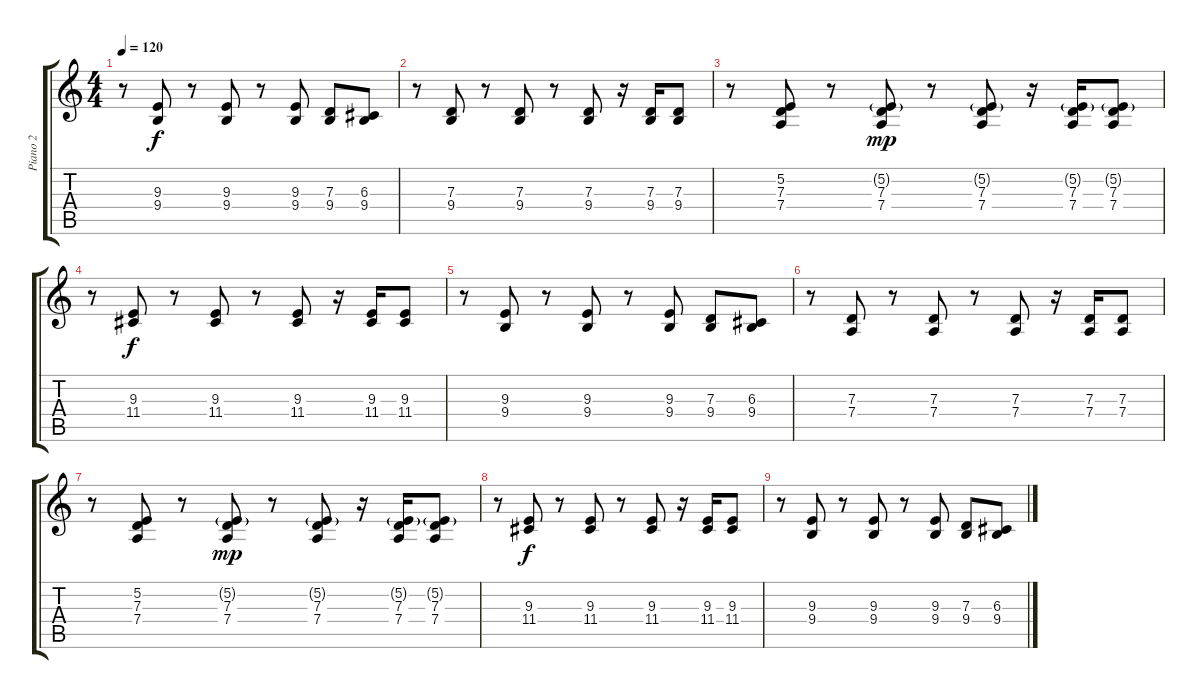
\track ("Piano 2" "Piano 2") {instrument electricpiano2}
\staff {score tabs}
\tuning (E4 B3 G3 D3 A2 E2) {hide}
\ts (4 4)
\tempo 120
\clef g2
\ks c
r.8{dy f} (9.3 9.4).8 r.8 (9.3 9.4).8 r.8 (9.3 9.4).8 (7.3 9.4).8 (6.3 9.4).8 |
r.8 (7.3 9.4).8 r.8 (7.3 9.4).8 r.8 (7.3 9.4).8 r.16 (7.3 9.4).16 (7.3 9.4).8 |
r.8 (5.2 7.3 7.4).8 r.8 (5.2{g} 7.3 7.4).8{dy mp} r.8 (5.2{g} 7.3 7.4).8 r.16 (5.2{g} 7.3 7.4).16 (5.2{g} 7.3 7.4).8 |
r.8 (9.3 11.4).8{dy f} r.8 (9.3 11.4).8 r.8 (9.3 11.4).8 r.16 (9.3 11.4).16 (9.3 11.4).8 |
r.8 (9.3 9.4).8 r.8 (9.3 9.4).8 r.8 (9.3 9.4).8 (7.3 9.4).8 (6.3 9.4).8 |
r.8 (7.3 7.4).8 r.8 (7.3 7.4).8 r.8 (7.3 7.4).8 r.16 (7.3 7.4).16 (7.3 7.4).8 |
r.8 (5.2 7.3 7.4).8 r.8 (5.2{g} 7.3 7.4).8{dy mp} r.8 (5.2{g} 7.3 7.4).8 r.16 (5.2{g} 7.3 7.4).16 (5.2{g} 7.3 7.4).8 |
r.8 (9.3 11.4).8{dy f} r.8 (9.3 11.4).8 r.8 (9.3 11.4).8 r.16 (9.3 11.4).16 (9.3 11.4).8 |
r.8 (9.3 9.4).8 r.8 (9.3 9.4).8 r.8 (9.3 9.4).8 (7.3 9.4).8 (6.3 9.4).8
